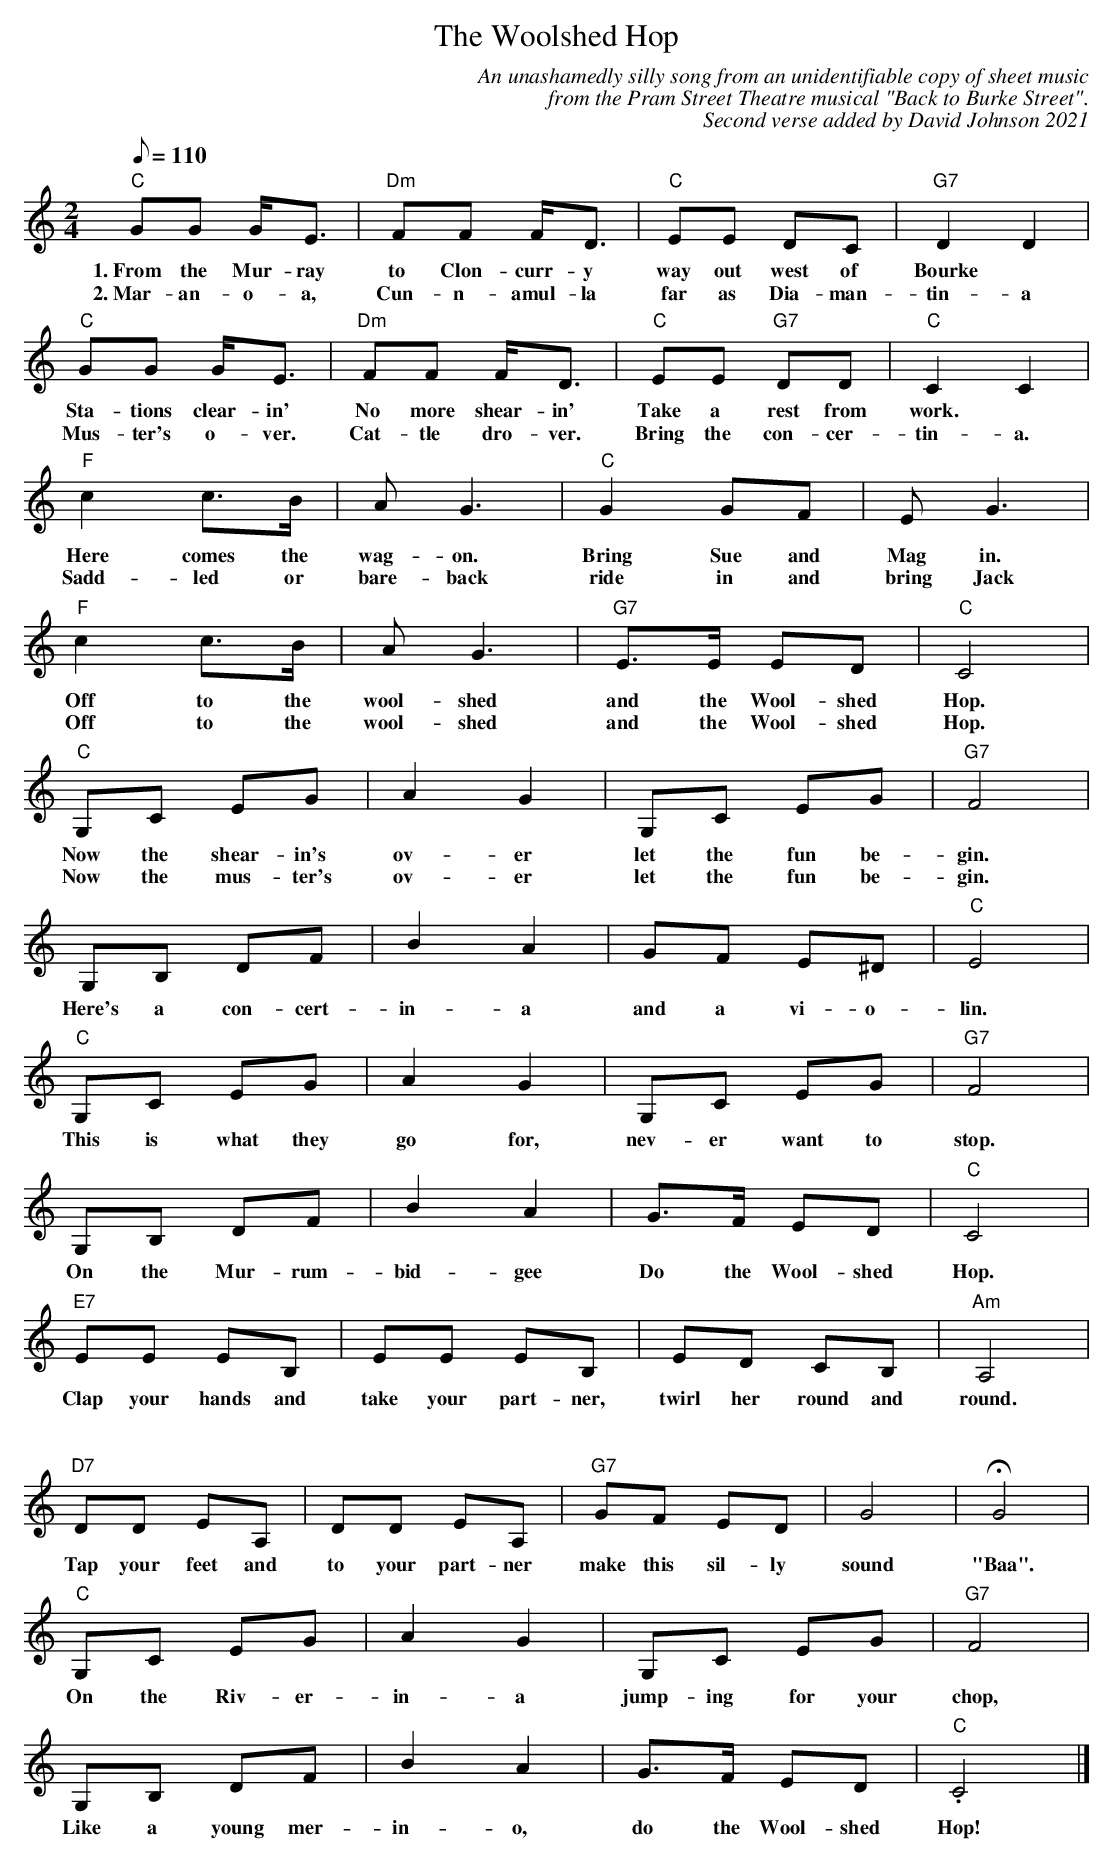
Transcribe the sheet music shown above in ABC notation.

X:1
T:Woolshed Hop, The
C:An unashamedly silly song from an unidentifiable copy of sheet music
C:from the Pram Street Theatre musical "Back to Burke Street".
C:Second verse added by David Johnson 2021
M:2/4
L:1/8
Q:110
K:C
"C"GG G<E|"Dm"FF F<D|"C"EE DC|"G7"D2D2|
w:1.~From the Mur-ray to Clon-curr-y way out west of Bourke
w:2.~Mar-an-o-a, Cun-n-amul-la far as Dia-man-tin-a
"C"GG G<E|"Dm"FF F<D|"C"EE "G7"DD|"C"C2C2|
w:Sta-tions clear-in' No more shear-in' Take a rest from work.
w:Mus-ter's o-ver.  Cat-tle dro-ver.  Bring the con-cer-tin-a.
"F"c2c>B|AG3|"C"G2GF|EG3|
w:Here comes the wag-on. Bring Sue and Mag in.
w:Sadd-led or bare-back ride in and bring Jack
"F"c2c>B|AG3|"G7"E>E ED|"C"C4|
w:Off to the wool-shed and the Wool-shed Hop.
w:Off to the wool-shed and the Wool-shed Hop.
"C"G,C EG|A2G2|G,C EG|"G7"F4|
w:Now the shear-in's ov-er let the fun be-gin.
w:Now the mus-ter's ov-er let the fun be-gin.
G,B, DF|B2A2|GF E^D|"C"E4|
w:Here's a con-cert-in-a and a vi-o-lin.
"C"G,C EG|A2G2|G,C EG|"G7"F4|
w:This is what they go for, nev-er want to stop.
G,B, DF|B2A2|G>F ED|"C"C4|
w:On the Mur-rum-bid-gee Do the Wool-shed Hop.
"E7"EE EB,|EE EB,|ED CB,|"Am"A,4|
w:Clap your hands and take your part-ner, twirl her round and round.
"D7"DD EA,|DD EA,|"G7"GF ED|G4|HG4|
w:Tap your feet and to your part-ner make this sil-ly sound "Baa".
"C"G,C EG|A2G2|G,C EG|"G7"F4|
w:On the Riv-er-in-a jump-ing for your chop,
G,B, DF|B2A2|G>F ED|"C".C4|]
w:Like a young mer-in-o, do the Wool-shed Hop!
